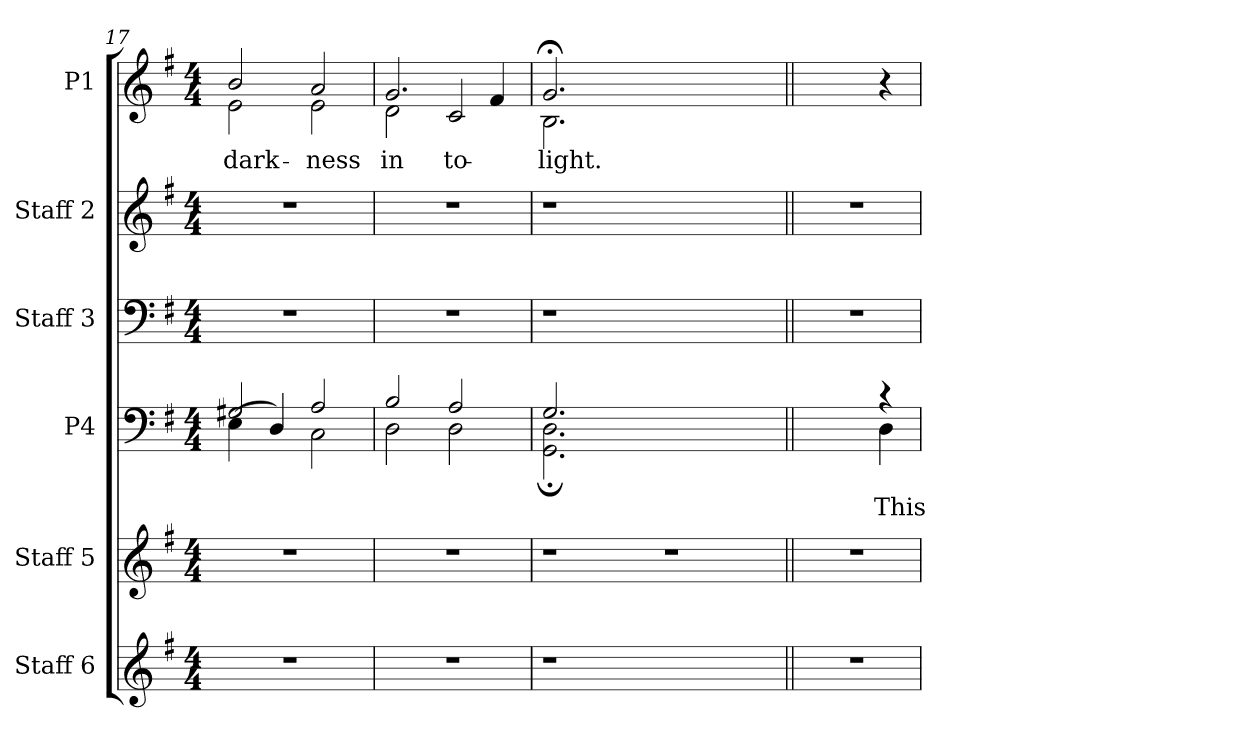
**kern	**kern	**kern	**text	**kern	**kern	**kern	**text
*part6	*part5	*part4	*part4	*part3	*part2	*part1	*part1
*staff6	*staff5	*staff4	*staff4	*staff3	*staff2	*staff1	*staff1
*I"Staff 6	*I"Staff 5	*I"P4	*	*I"Staff 3	*I"Staff 2	*I"P1	*
*I'Sta. 6	*I'Sta. 5	*	*	*I'Sta. 3	*I'Sta. 2	*	*
*clefG2	*clefG2	*clefF4	*	*clefF4	*clefG2	*clefG2	*
*k[f#]	*k[f#]	*k[f#]	*	*k[f#]	*k[f#]	*k[f#]	*
*G:	*G:	*G:	*	*G:	*G:	*G:	*
*M4/4	*M4/4	*M4/4	*	*M4/4	*M4/4	*M4/4	*
=17	=17	=17	=17	=17	=17	=17	=17
*	*	*^	*	*	*	*^	*
!	!	!	!	!	!	!	!	!	!LO:LY:b:color=#000000
1r	1r	2G#Xi/	(4Ei\	.	1r	1r	2bi/	2ei\	dark-
.	.	.	4Di/)	.	.	.	.	.	.
!	!	!	!	!	!	!	!	!	!LO:LY:b:color=#000000
.	.	2Ai/	2Ci\	.	.	.	2ai/	2ei\	-ness
=18	=18	=18	=18	=18	=18	=18	=18	=18	=18
!	!	!	!	!	!	!	!	!	!LO:LY:b:color=#000000
1r	1r	2Bi/	2Di\	.	1r	1r	2.gi/	2di\	in-
!	!	!	!	!	!	!	!	!	!LO:LY:b:color=#000000
.	.	2Ai/	2Di\	.	.	.	.	2ci/	-to
.	.	.	.	.	.	.	4f#i/	.	.
=19	=19	=19	=19	=19	=19	=19	=19	=19	=19
!	!	!	!	!	!	!	!	!	!LO:LY:b:color=#000000
1r	1r	2.Gi/	2.GGi\; 2.Di;	.	1r	1r	2.g;i/	2.Bi\	light.
.	.	1ryy	1ryy	.	.	.	1ryy	1ryy	.
1ryy	1r	.	.	.	1ryy	1ryy	.	.	.
.	.	4ryy	4ryy	.	.	.	4ryy	4ryy	.
*	*	*	*	*	*	*	*v	*v	*
!!LO:LB:g=z
=20||	=20||	=20||	=20||	=20||	=20||	=20||	=20||	=20||
1r	1r	2.ryy	2.ryy	.	1r	1r	2.ryy	.
!	!	!	!	!LO:LY:b:color=#000000	!	!	!	!
.	.	4r	4Di\	This	.	.	4r	.
*	*	*v	*v	*	*	*	*	*
=	=	=	=	=	=	=	=
*-	*-	*-	*-	*-	*-	*-	*-
